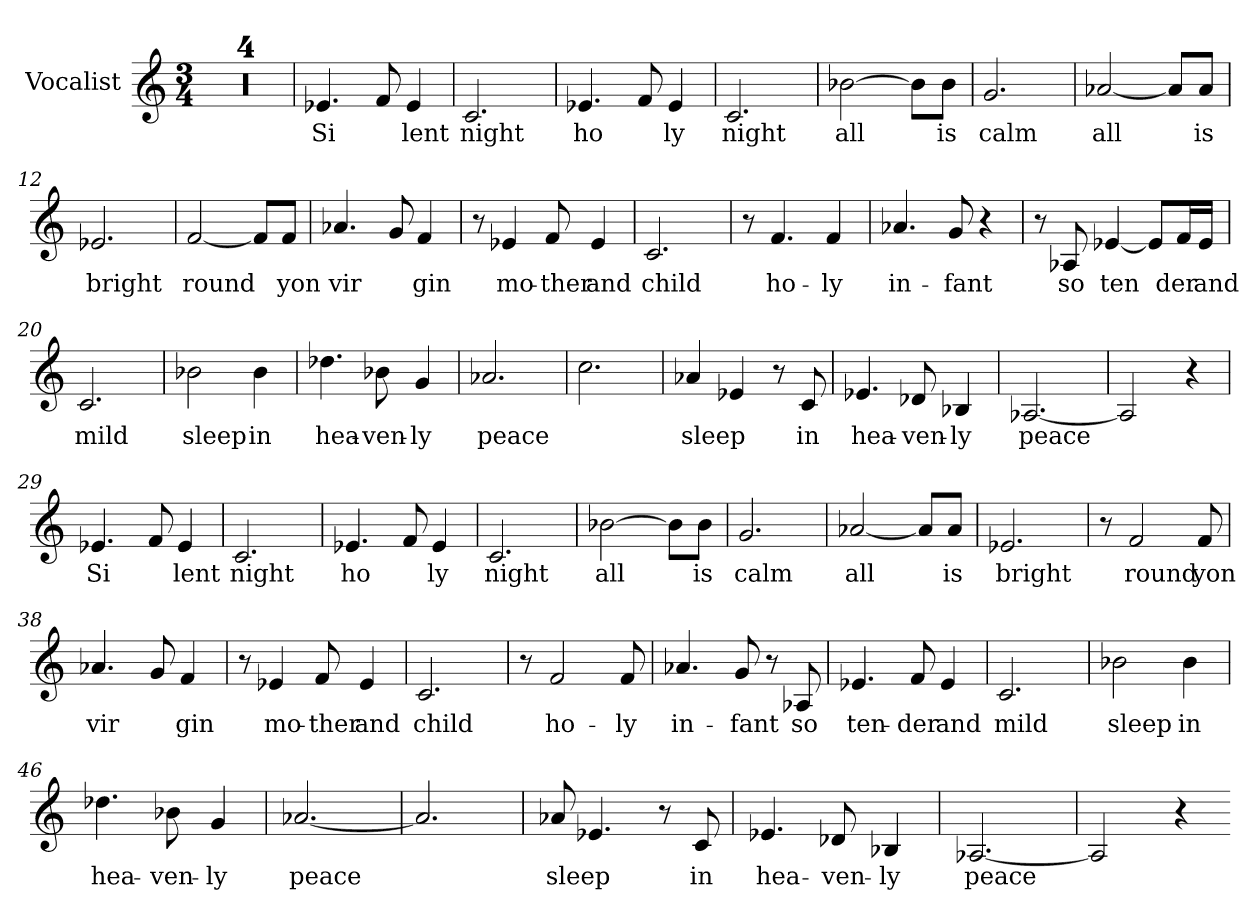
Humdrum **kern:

**kern	**text
*part1	*part1
*staff1	*staff1
*I"Vocalist	*
*clefG2	*
*M3/4	*
=1	=1
2.r	.
=2	=2
2.r	.
=3	=3
2.r	.
=4	=4
2.r	.
=5	=5
4.e-X	Si-
8f	_
4e-	-lent
=6	=6
2.c	night
=7	=7
4.e-X	ho-
8f	_
4e-	-ly
=8	=8
2.c	night
=9	=9
[2b-X	all
8b-\L]	_
8b-\J	is
=10	=10
2.g	calm
=11	=11
[2a-X	all
8a-/L]	_
8a-/J	is
=12	=12
2.e-X	bright
=13	=13
[2f	round
8f/L]	_
8f/J	yon
=14	=14
4.a-X	vir-
8g	_
4f	-gin
=15	=15
8r	.
4e-X	mo-
8f	-ther
4e-	and
=16	=16
2.c	child
=17	=17
8r	.
4.f	ho-
4f	-ly
=18	=18
4.a-X	in-
8g	-fant
4r	.
=19	=19
8r	.
8A-X	so
[4e-X	ten-
8e-/L]	_
16f/L	-der
16e-/JJ	and
=20	=20
2.c	mild
=21	=21
2b-X	sleep
4b-	in
=22	=22
4.dd-X	hea-
8b-X	-ven-
4g	-ly
=23	=23
2.a-X	peace
=24	=24
2.cc	_
=25	=25
4a-X	sleep
4e-X	_
8r	.
8c	in
=26	=26
4.e-X	hea-
8d-X	-ven-
4B-X	-ly
=27	=27
[2.A-X	peace
=28	=28
2A-]	_
4r	.
=29	=29
4.e-X	Si-
8f	_
4e-	-lent
=30	=30
2.c	night
=31	=31
4.e-X	ho-
8f	_
4e-	-ly
=32	=32
2.c	night
=33	=33
[2b-X	all
8b-\L]	_
8b-\J	is
=34	=34
2.g	calm
=35	=35
[2a-X	all
8a-/L]	_
8a-/J	is
=36	=36
2.e-X	bright
=37	=37
8r	.
2f	round
8f	yon
=38	=38
4.a-X	vir-
8g	_
4f	-gin
=39	=39
8r	.
4e-X	mo-
8f	-ther
4e-	and
=40	=40
2.c	child
=41	=41
8r	.
2f	ho-
8f	-ly
=42	=42
4.a-X	in-
8g	-fant
8r	.
8A-X	so
=43	=43
4.e-X	ten-
8f	-der
4e-	and
=44	=44
2.c	mild
=45	=45
2b-X	sleep
4b-	in
=46	=46
4.dd-X	hea-
8b-X	-ven-
4g	-ly
=47	=47
[2.a-X	peace
=48	=48
2.a-]	_
=49	=49
8a-X	sleep
4.e-X	_
8r	.
8c	in
=50	=50
4.e-X	hea-
8d-X	-ven-
4B-X	-ly
=51	=51
[2.A-X	peace
=52	=52
2A-]	_
4r	.
=-	=-
*-	*-
